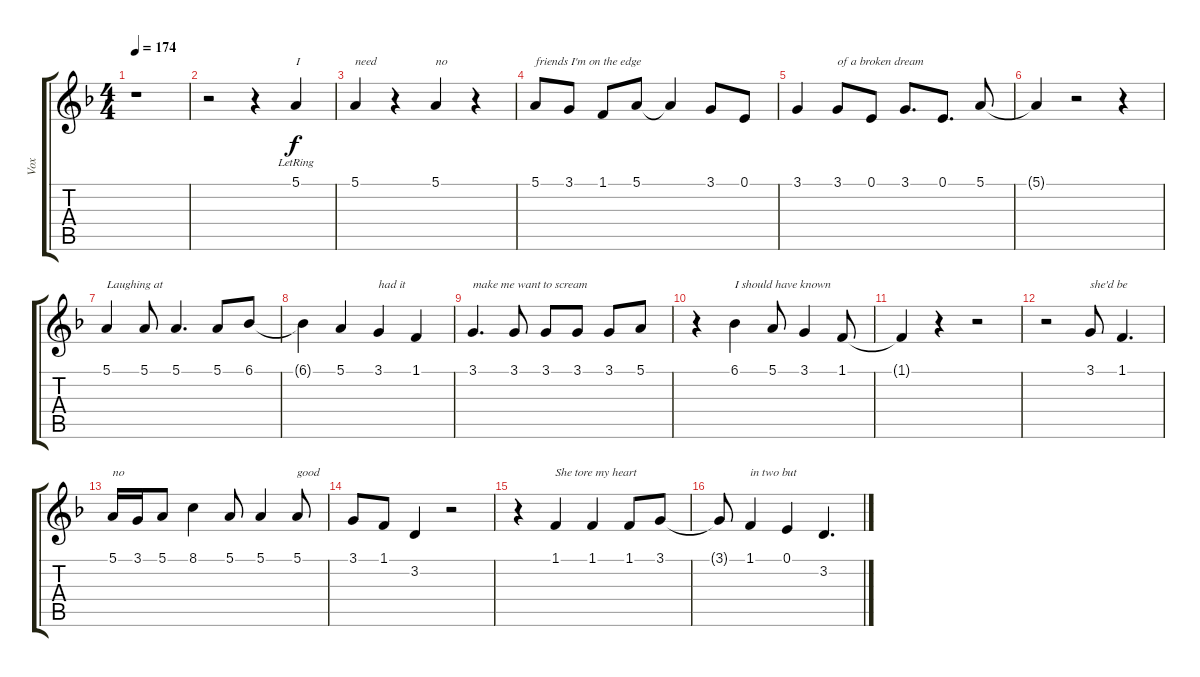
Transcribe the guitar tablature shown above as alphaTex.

\track ("Vox" "Vox") {instrument violin}
\staff {score tabs}
\tuning (E4 B3 G3 D3 A2 E2) {hide}
\ts (4 4)
\tempo 174
\clef g2
\ks dminor
r.1{dy mf} |
r.2 r.4 5.1{lr}.4{txt "I" dy f} |
5.1.4{txt "need"} r.4 5.1.4{txt "no"} r.4 |
5.1.8{txt "friends I'm on the edge"} 3.1.8 1.1.8 5.1.8 5.1{t}.4 3.1.8 0.1.8 |
3.1.4 3.1.8{txt "of a broken dream"} 0.1.8 3.1.8{d} 0.1.8{d} 5.1.8 |
5.1{t}.4 r.2 r.4 |
5.1.4{txt "Laughing at                                       "} 5.1.8 5.1.4{d} 5.1.8 6.1.8 |
6.1{t}.4 5.1.4 3.1.4{txt "had it "} 1.1.4 |
3.1.4{d txt "make me want to scream"} 3.1.8 3.1.8 3.1.8 3.1.8 5.1.8 |
r.4 6.1.4{txt "I should have known"} 5.1.8 3.1.4 1.1.8 |
1.1{t}.4 r.4 r.2 |
r.2 3.1.8{txt "she'd be"} 1.1.4{d} |
5.1.16{txt "no"} 3.1.16 5.1.8 8.1.4 5.1.8 5.1.4 5.1.8{txt "good"} |
3.1.8 1.1.8 3.2.4 r.2 |
r.4 1.1.4{txt "She tore my heart"} 1.1.4 1.1.8 3.1.8 |
3.1{t}.8 1.1.4{txt "in two but"} 0.1.4 3.2.4{d}
